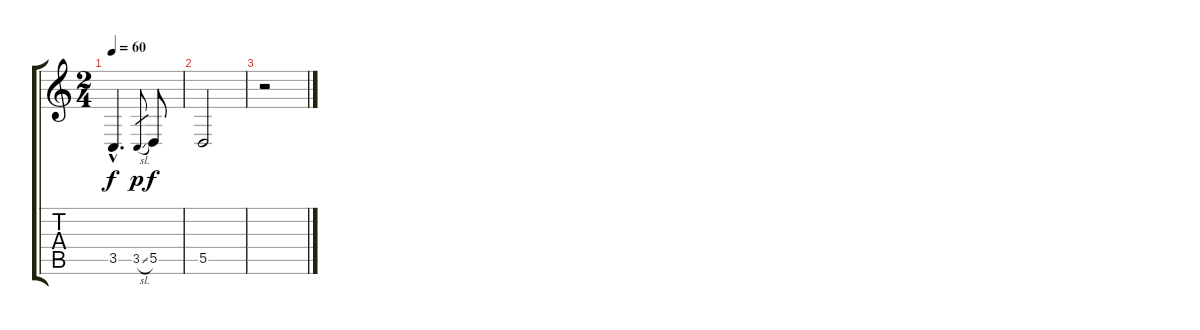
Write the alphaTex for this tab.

\track "" {instrument lead1square}
\staff {score tabs}
\tuning (E4 B3 G3 D3 A2 D2) {hide}
\ts (2 4)
\tempo 60
\clef g2
\ks c
3.5{hac}.4{d dy f} 3.5{sl}.8{gr dy p} 5.5.8{dy f} |
5.5.2 |
r.2
